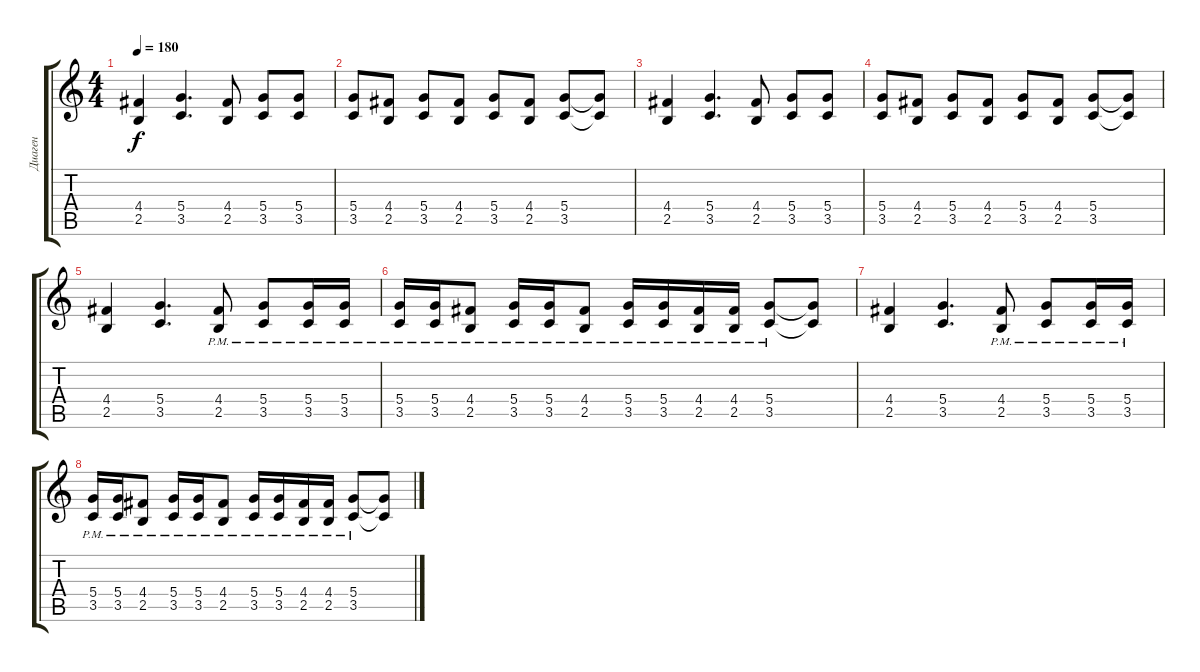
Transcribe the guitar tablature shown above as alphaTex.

\track ("Диаген" "Диаген") {instrument overdrivenguitar}
\staff {score tabs}
\tuning (E4 B3 G3 D3 A2 E2) {hide}
\ts (4 4)
\tempo 180
\clef g2
\ks c
(4.4 2.5).4{dy f} (5.4 3.5).4{d} (4.4 2.5).8 (5.4 3.5).8 (5.4 3.5).8 |
(5.4 3.5).8 (4.4 2.5).8 (5.4 3.5).8 (4.4 2.5).8 (5.4 3.5).8 (4.4 2.5).8 (5.4 3.5).8 (5.4{t} 3.5{t}).8 |
(4.4 2.5).4 (5.4 3.5).4{d} (4.4 2.5).8 (5.4 3.5).8 (5.4 3.5).8 |
(5.4 3.5).8 (4.4 2.5).8 (5.4 3.5).8 (4.4 2.5).8 (5.4 3.5).8 (4.4 2.5).8 (5.4 3.5).8 (5.4{t} 3.5{t}).8 |
(4.4 2.5).4 (5.4 3.5).4{d} (4.4{pm} 2.5{pm}).8 (5.4{pm} 3.5{pm}).8 (5.4{pm} 3.5{pm}).16 (5.4{pm} 3.5{pm}).16 |
(5.4{pm} 3.5{pm}).16 (5.4{pm} 3.5{pm}).16 (4.4{pm} 2.5{pm}).8 (5.4{pm} 3.5{pm}).16 (5.4{pm} 3.5{pm}).16 (4.4{pm} 2.5{pm}).8 (5.4{pm} 3.5{pm}).16 (5.4{pm} 3.5{pm}).16 (4.4{pm} 2.5{pm}).16 (4.4{pm} 2.5{pm}).16 (5.4{pm} 3.5{pm}).8 (5.4{t} 3.5{t}).8 |
(4.4 2.5).4 (5.4 3.5).4{d} (4.4{pm} 2.5{pm}).8 (5.4{pm} 3.5{pm}).8 (5.4{pm} 3.5{pm}).16 (5.4{pm} 3.5{pm}).16 |
(5.4{pm} 3.5{pm}).16 (5.4{pm} 3.5{pm}).16 (4.4{pm} 2.5{pm}).8 (5.4{pm} 3.5{pm}).16 (5.4{pm} 3.5{pm}).16 (4.4{pm} 2.5{pm}).8 (5.4{pm} 3.5{pm}).16 (5.4{pm} 3.5{pm}).16 (4.4{pm} 2.5{pm}).16 (4.4{pm} 2.5{pm}).16 (5.4{pm} 3.5{pm}).8 (5.4{t} 3.5{t}).8
